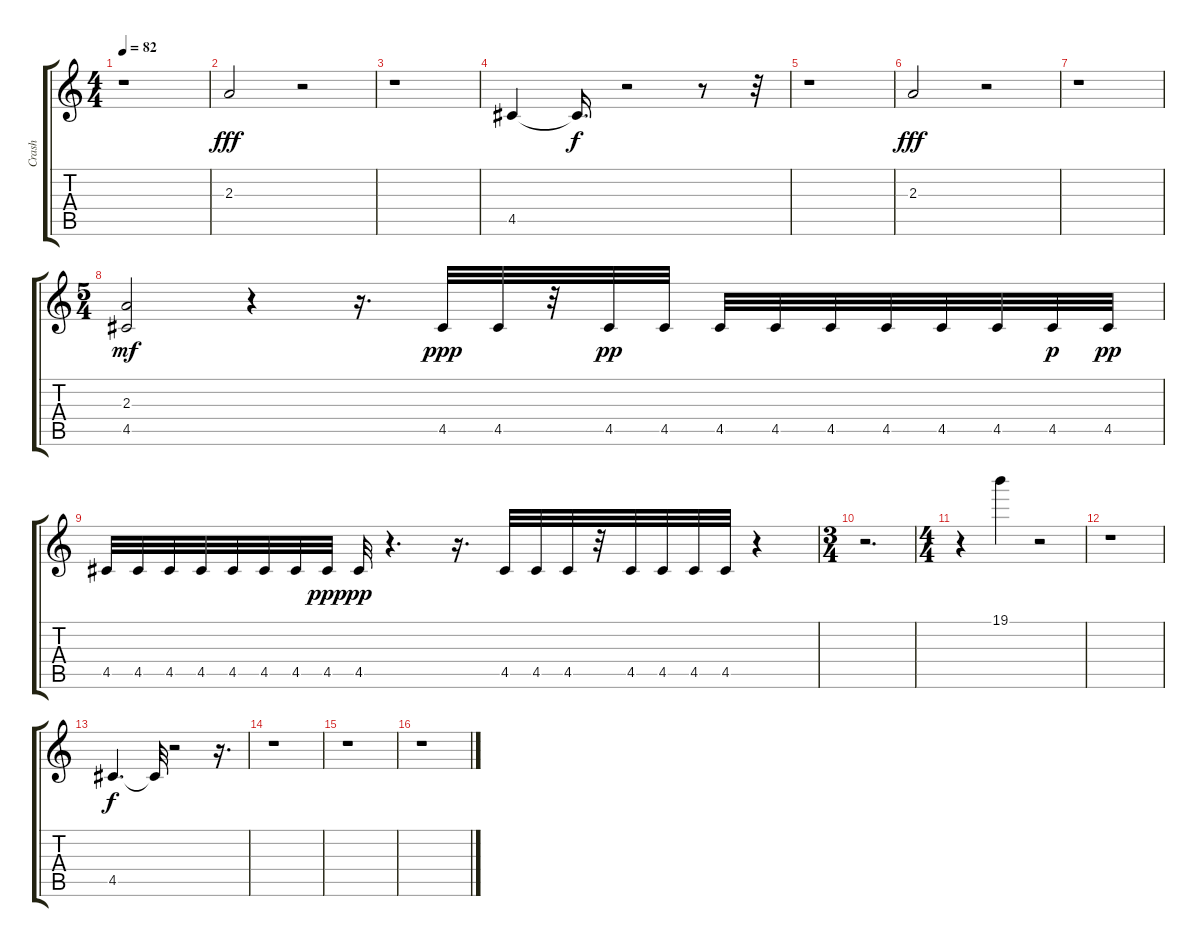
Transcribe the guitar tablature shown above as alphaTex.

\track ("Crash" "Crash") {instrument acousticguitarsteel}
\staff {score tabs}
\tuning (E4 B3 G3 D3 A2 E2) {hide}
\ts (4 4)
\tempo 82
\clef g2
\ks c
r.1{dy f} |
2.3.2{dy fff} r.2 |
r.1 |
4.5.4 4.5{t}.16{d dy f} r.2 r.8 r.32 |
r.1 |
2.3.2{dy fff} r.2 |
r.1 |
\ts (5 4)
(2.3 4.5).2{dy mf} r.4 r.16{d} 4.5.32{dy ppp} 4.5.32 r.32 4.5.32{dy pp} 4.5.32 4.5.32 4.5.32 4.5.32 4.5.32 4.5.32 4.5.32 4.5.32{dy p} 4.5.32{dy pp} |
4.5.32 4.5.32 4.5.32 4.5.32 4.5.32 4.5.32 4.5.32 4.5.32{dy ppp} 4.5.32{dy pp} r.4{d} r.16{d} 4.5.32 4.5.32 4.5.32 r.32 4.5.32 4.5.32 4.5.32 4.5.32 r.4 |
\ts (3 4)
r.2{d} |
\ts (4 4)
r.4 19.1.4 r.2 |
r.1 |
4.5.4{d dy f} 4.5{t}.32 r.2 r.16{d} |
r.1 |
r.1 |
r.1
